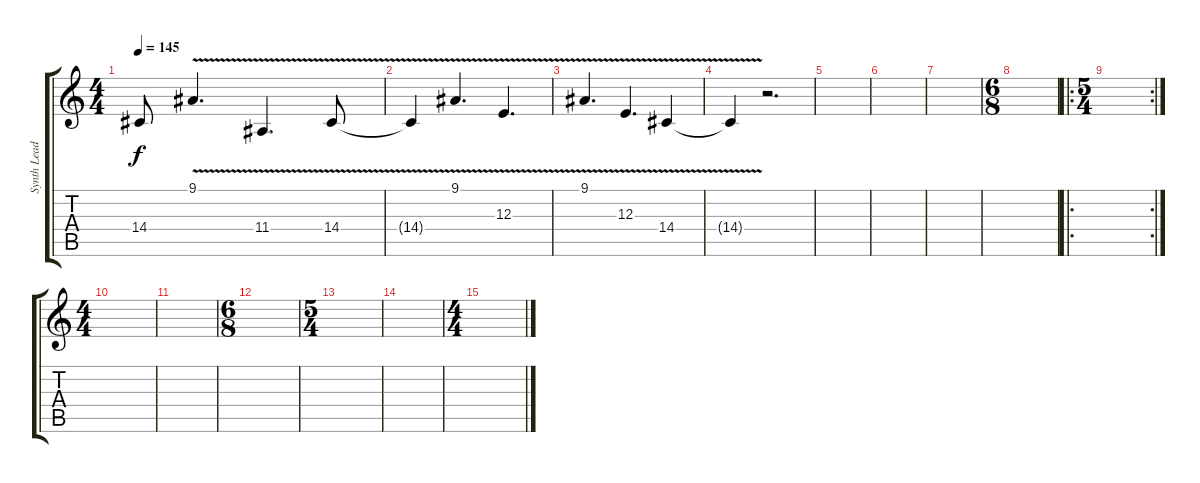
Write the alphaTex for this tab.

\track ("Synth Lead" "Synth Lead") {instrument lead1square}
\staff {score tabs}
\tuning (Db4 Ab3 E3 B2 Gb2 Db2) {hide}
\ts (4 4)
\tempo 145
\clef g2
\ks c
14.4{t}.8{dy f} 9.1{v}.4{d} 11.4{v}.4{d} 14.4{v}.8 |
14.4{t}.4 9.1{v}.4{d} 12.3{v}.4{d} |
9.1{v}.4{d} 12.3{v}.4{d} 14.4{v}.4 |
14.4{t}.4 r.2{d volume 10} |
|
|
|
\ts (6 8)
|
\ro
\rc 2
\ts (5 4)
|
\ts (4 4)
|
|
\ts (6 8)
|
\ts (5 4)
|
|
\ts (4 4)
